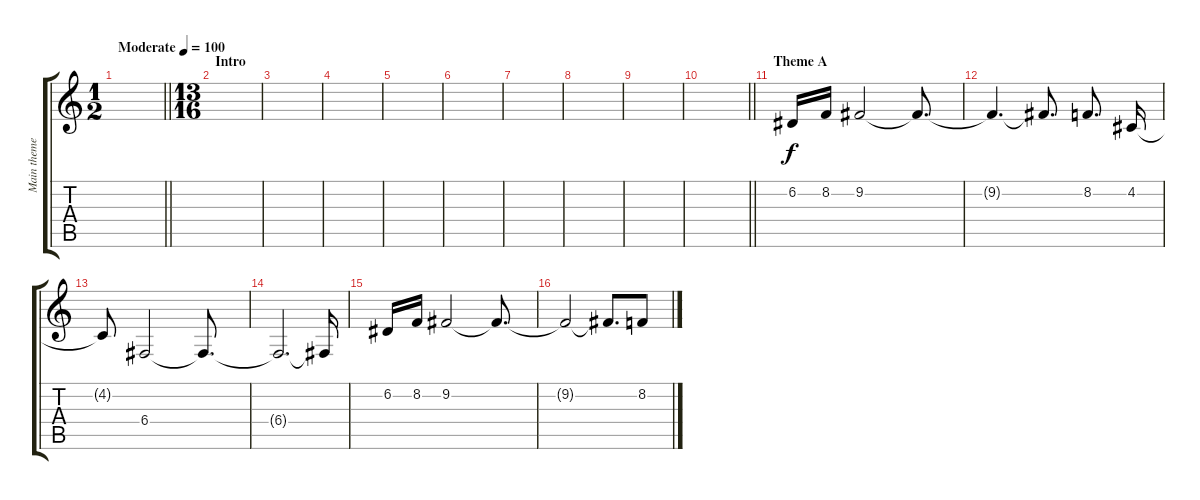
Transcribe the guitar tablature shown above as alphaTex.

\track ("Main theme" "Main theme") {instrument synthstrings1}
\staff {score tabs}
\tuning (D4 A3 F3 C3 G2 C2) {hide}
\ts (1 2)
\tempo (100 "Moderate")
\clef g2
\barLineRight lightlight
\ks c
|
\ts (13 16)
\section ("" "Intro")
|
|
|
|
|
|
|
|
\barLineRight lightlight
|
\section ("" "Theme A")
6.2.16 8.2.16 9.2.2 9.2{t}.8{d} |
9.2{t}.4{d} 9.2{t}.8{d} 8.2.8{d} 4.2.16 |
4.2{t}.8 6.4.2 6.4{t}.8{d} |
6.4{t}.2{d} 6.4{t}.16 |
6.2.16 8.2.16 9.2.2 9.2{t}.8{d} |
9.2{t}.2 9.2{t}.8{d} 8.2.8
